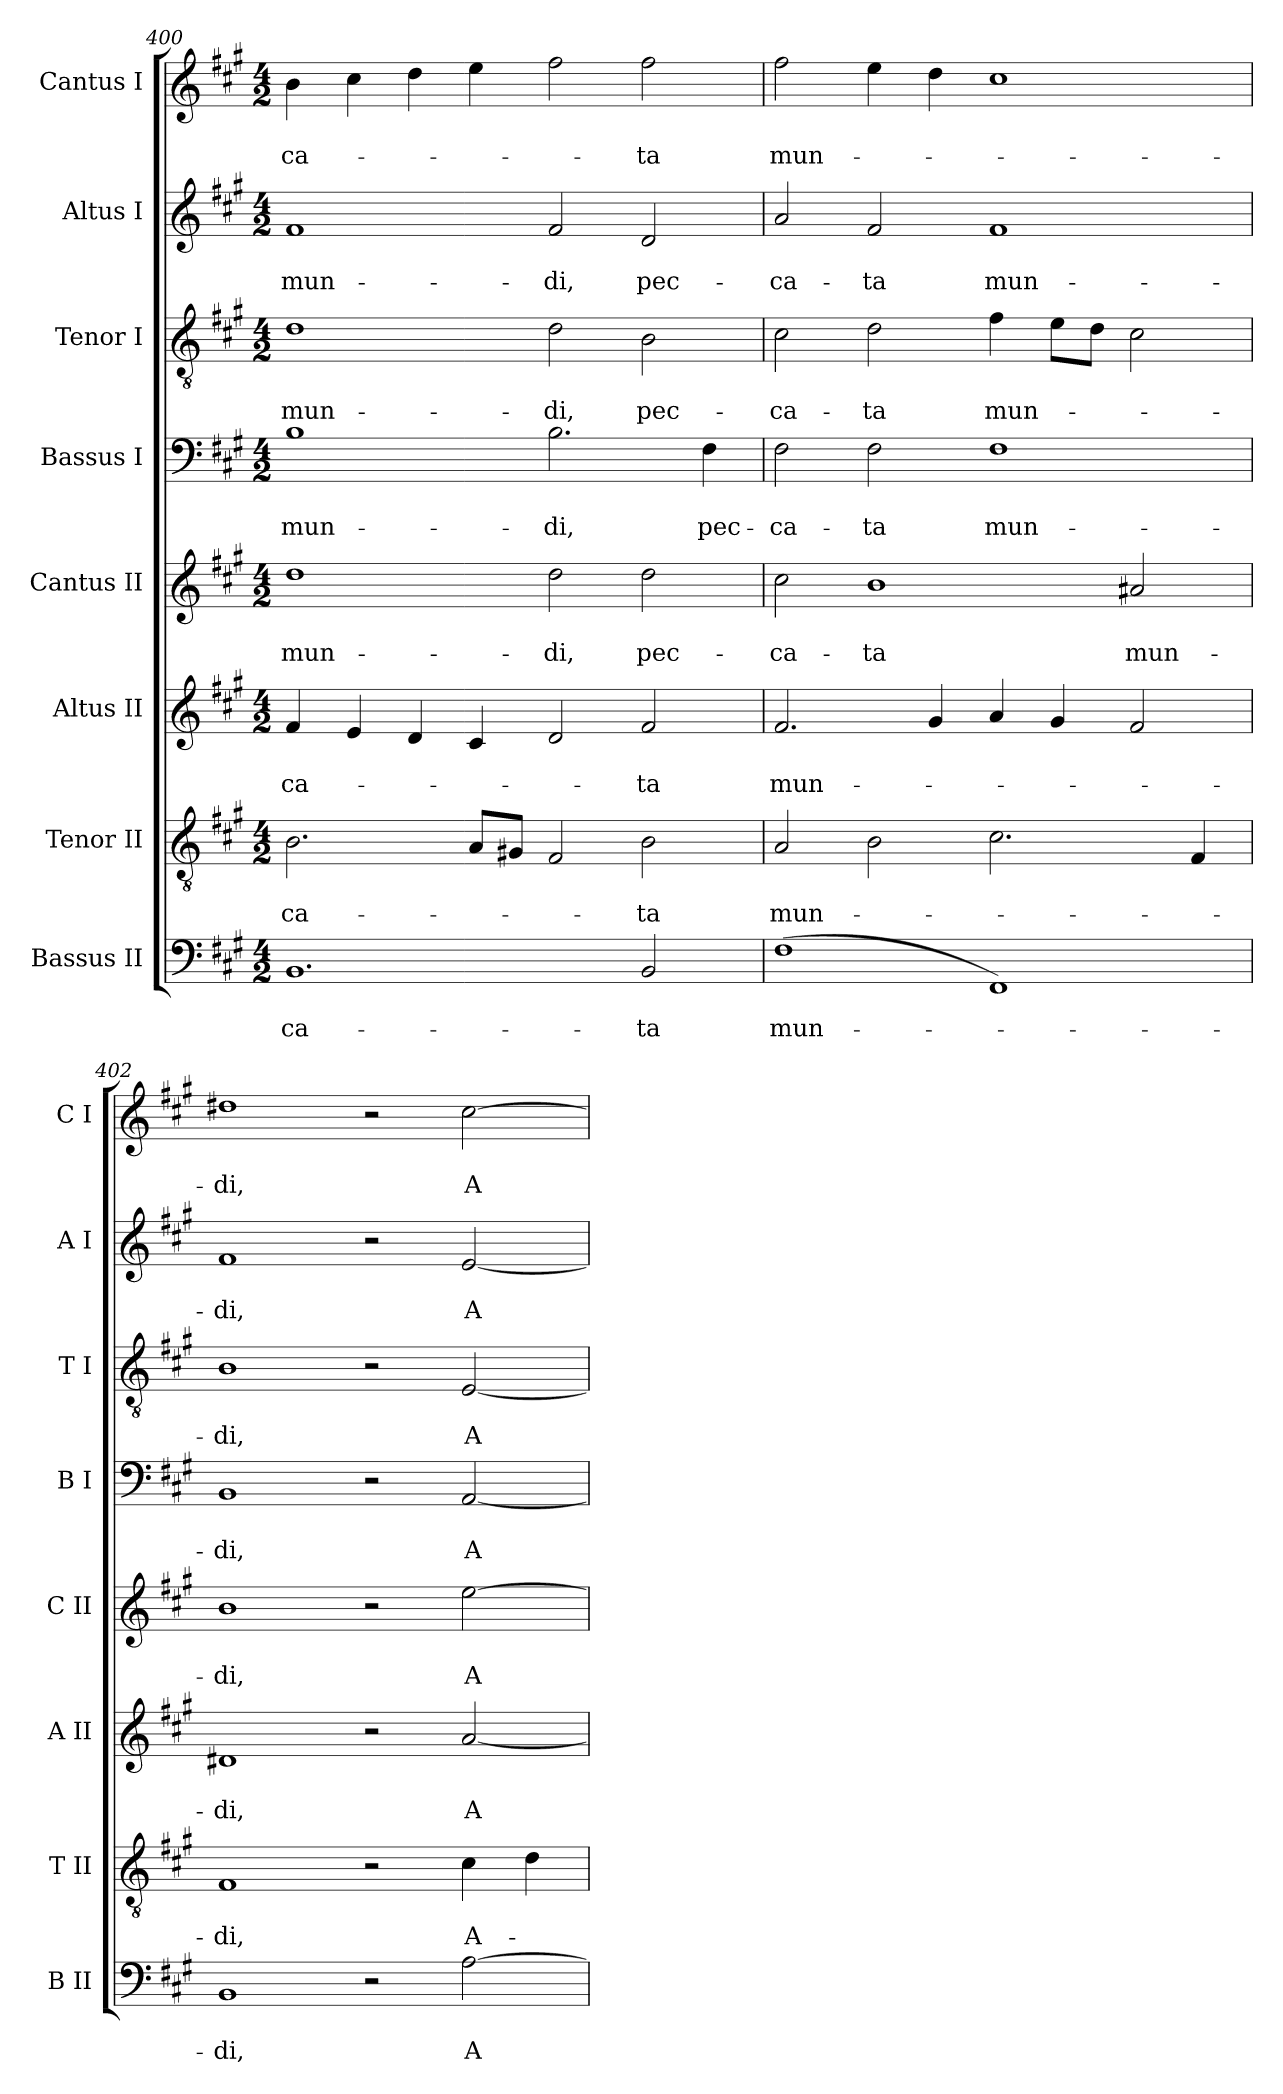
**kern	**text	**text	**kern	**text	**text	**kern	**text	**text	**kern	**text	**text	**kern	**text	**text	**kern	**text	**text	**kern	**text	**text	**kern	**text	**text
*part8	*part8	*part8	*part7	*part7	*part7	*part6	*part6	*part6	*part5	*part5	*part5	*part4	*part4	*part4	*part3	*part3	*part3	*part2	*part2	*part2	*part1	*part1	*part1
*staff8	*staff8	*staff8	*staff7	*staff7	*staff7	*staff6	*staff6	*staff6	*staff5	*staff5	*staff5	*staff4	*staff4	*staff4	*staff3	*staff3	*staff3	*staff2	*staff2	*staff2	*staff1	*staff1	*staff1
*I"Bassus II	*	*	*I"Tenor II	*	*	*I"Altus II	*	*	*I"Cantus II	*	*	*I"Bassus I	*	*	*I"Tenor I	*	*	*I"Altus I	*	*	*I"Cantus I	*	*
*I'B II	*	*	*I'T II	*	*	*I'A II	*	*	*I'C II	*	*	*I'B I	*	*	*I'T I	*	*	*I'A I	*	*	*I'C I	*	*
*clefF4	*	*	*clefGv2	*	*	*clefG2	*	*	*clefG2	*	*	*clefF4	*	*	*clefGv2	*	*	*clefG2	*	*	*clefG2	*	*
*k[f#c#g#]	*	*	*k[f#c#g#]	*	*	*k[f#c#g#]	*	*	*k[f#c#g#]	*	*	*k[f#c#g#]	*	*	*k[f#c#g#]	*	*	*k[f#c#g#]	*	*	*k[f#c#g#]	*	*
*A:	*	*	*A:	*	*	*A:	*	*	*A:	*	*	*A:	*	*	*A:	*	*	*A:	*	*	*A:	*	*
*M4/2	*	*	*M4/2	*	*	*M4/2	*	*	*M4/2	*	*	*M4/2	*	*	*M4/2	*	*	*M4/2	*	*	*M4/2	*	*
=400	=400	=400	=400	=400	=400	=400	=400	=400	=400	=400	=400	=400	=400	=400	=400	=400	=400	=400	=400	=400	=400	=400	=400
1.BB	.	-ca-	2.B\	.	-ca-	4f#/	.	-ca-	1dd	.	mun-	1B	.	mun-	1d	.	mun-	1f#	.	mun-	4b\	.	-ca-
.	.	.	.	.	.	4e/	.	.	.	.	.	.	.	.	.	.	.	.	.	.	4cc#\	.	.
.	.	.	.	.	.	4d/	.	.	.	.	.	.	.	.	.	.	.	.	.	.	4dd\	.	.
.	.	.	8A/L	.	.	4c#/	.	.	.	.	.	.	.	.	.	.	.	.	.	.	4ee\	.	.
.	.	.	8G#X/J	.	.	.	.	.	.	.	.	.	.	.	.	.	.	.	.	.	.	.	.
.	.	.	2F#/	.	.	2d/	.	.	2dd\	.	-di,	2.B\	.	-di,	2d\	.	-di,	2f#/	.	-di,	2ff#\	.	.
2BB/	.	-ta	2B\	.	-ta	2f#/	.	-ta	2dd\	.	pec-	.	.	.	2B\	.	pec-	2d/	.	pec-	2ff#\	.	-ta
.	.	.	.	.	.	.	.	.	.	.	.	4F#\	.	pec-	.	.	.	.	.	.	.	.	.
=401	=401	=401	=401	=401	=401	=401	=401	=401	=401	=401	=401	=401	=401	=401	=401	=401	=401	=401	=401	=401	=401	=401	=401
(1F#	.	mun-	2A/	.	mun-	2.f#/	.	mun-	2cc#\	.	-ca-	2F#\	.	-ca-	2c#\	.	-ca-	2a/	.	-ca-	2ff#\	.	mun-
.	.	.	2B\	.	.	.	.	.	1b	.	-ta	2F#\	.	-ta	2d\	.	-ta	2f#/	.	-ta	4ee\	.	.
.	.	.	.	.	.	4g#/	.	.	.	.	.	.	.	.	.	.	.	.	.	.	4dd\	.	.
1FF#)	.	.	2.c#\	.	.	4a/	.	.	.	.	.	1F#	.	mun-	4f#\	.	mun-	1f#	.	mun-	1cc#	.	.
.	.	.	.	.	.	4g#/	.	.	.	.	.	.	.	.	8e\L	.	.	.	.	.	.	.	.
.	.	.	.	.	.	.	.	.	.	.	.	.	.	.	8d\J	.	.	.	.	.	.	.	.
.	.	.	.	.	.	2f#/	.	.	2a#X/	.	mun-	.	.	.	2c#\	.	.	.	.	.	.	.	.
.	.	.	4F#/	.	.	.	.	.	.	.	.	.	.	.	.	.	.	.	.	.	.	.	.
=402	=402	=402	=402	=402	=402	=402	=402	=402	=402	=402	=402	=402	=402	=402	=402	=402	=402	=402	=402	=402	=402	=402	=402
1BB	.	-di,	1F#	.	-di,	1d#X	.	-di,	1b	.	-di,	1BB	.	-di,	1B	.	-di,	1f#	.	-di,	1dd#X	.	-di,
2r	.	.	2r	.	.	2r	.	.	2r	.	.	2r	.	.	2r	.	.	2r	.	.	2r	.	.
[2A\	.	A-	4c#\	.	A-	[2a/	.	A-	[2ee\	.	A-	[2AA/	.	A-	[2E/	.	A-	[2e/	.	A-	[2cc#\	.	A-
.	.	.	4d\	.	.	.	.	.	.	.	.	.	.	.	.	.	.	.	.	.	.	.	.
=	=	=	=	=	=	=	=	=	=	=	=	=	=	=	=	=	=	=	=	=	=	=	=
*-	*-	*-	*-	*-	*-	*-	*-	*-	*-	*-	*-	*-	*-	*-	*-	*-	*-	*-	*-	*-	*-	*-	*-
